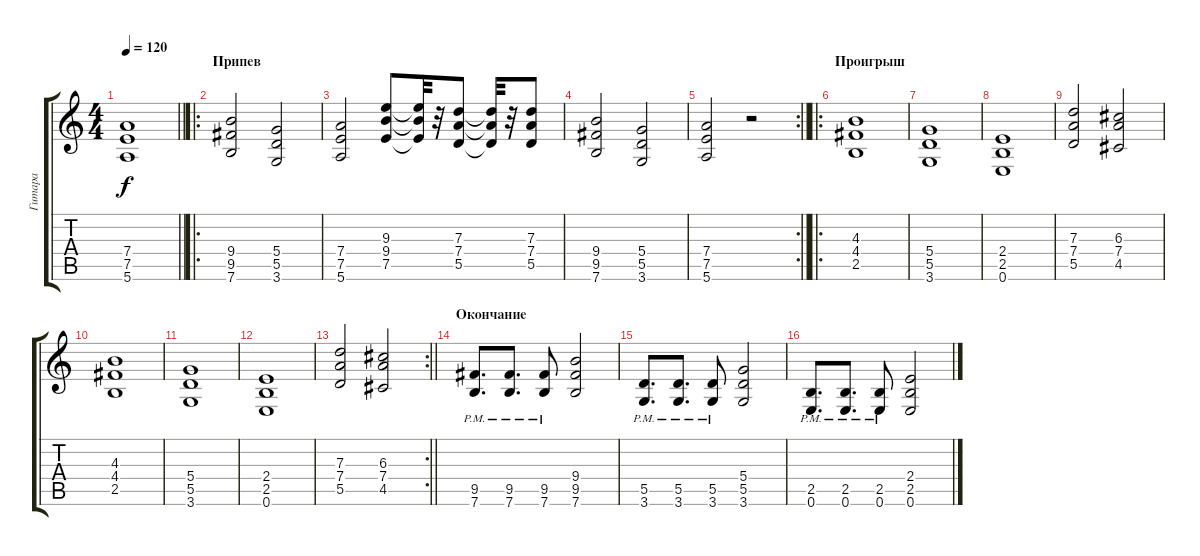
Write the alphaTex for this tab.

\track ("Гитара" "Гитара") {instrument distortionguitar}
\staff {score tabs}
\tuning (E4 B3 G3 D3 A2 E2) {hide}
\ts (4 4)
\tempo 120
\clef g2
\barLineRight lightlight
\ks c
(7.4 7.5 5.6).1{dy f} |
\ro
\section ("" "Припев")
(9.4 9.5 7.6).2 (5.4 5.5 3.6).2 |
(7.4 7.5 5.6).2 (9.3 9.4 7.5).8 (9.3{t} 9.4{t} 7.5{t}).32 r.32 (7.3 7.4 5.5).8 (7.3{t} 7.4{t} 5.5{t}).32 r.32 (7.3 7.4 5.5).8 |
(9.4 9.5 7.6).2 (5.4 5.5 3.6).2 |
\rc 2
\barLineRight lightlight
(7.4 7.5 5.6).2 r.2 |
\ro
\section ("" "Проигрыш")
(4.3 4.4 2.5).1 |
(5.4 5.5 3.6).1 |
(2.4 2.5 0.6).1 |
(7.3 7.4 5.5).2 (6.3 7.4 4.5).2 |
(4.3 4.4 2.5).1 |
(5.4 5.5 3.6).1 |
(2.4 2.5 0.6).1 |
\rc 2
\barLineRight lightlight
(7.3 7.4 5.5).2 (6.3 7.4 4.5).2 |
\section ("" "Окончание")
(9.5{pm} 7.6{pm}).8{d} (9.5{pm} 7.6{pm}).8{d} (9.5{pm} 7.6{pm}).8 (9.4 9.5 7.6).2 |
(5.5{pm} 3.6{pm}).8{d} (5.5{pm} 3.6{pm}).8{d} (5.5{pm} 3.6{pm}).8 (5.4 5.5 3.6).2 |
(2.5{pm} 0.6{pm}).8{d} (2.5{pm} 0.6{pm}).8{d} (2.5{pm} 0.6{pm}).8 (2.4 2.5 0.6).2
